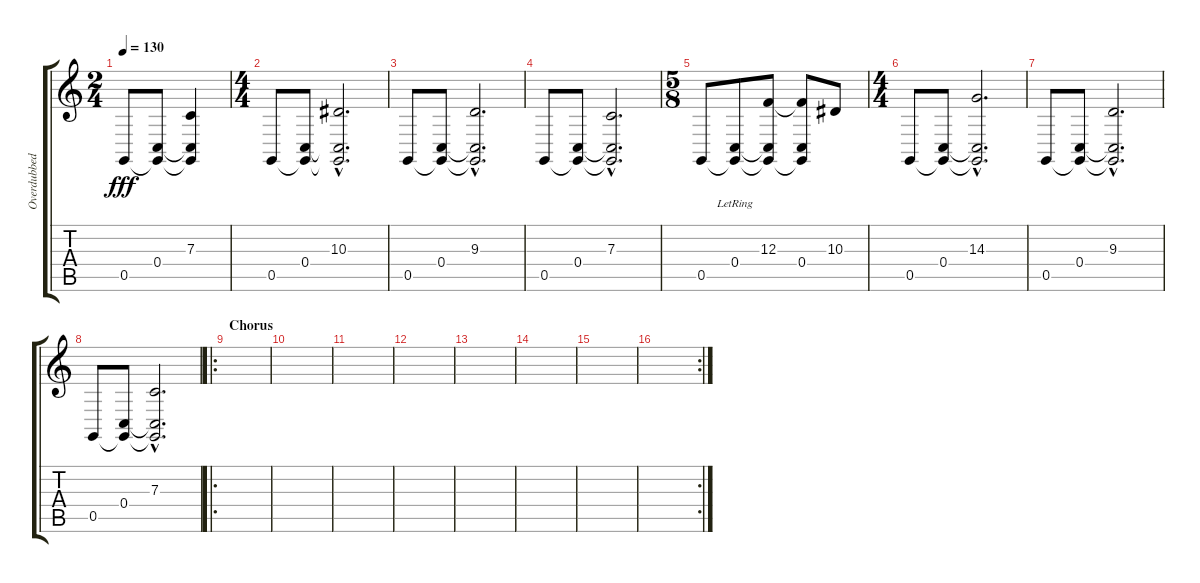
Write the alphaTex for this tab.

\track ("Overdubbed Stuff" "Overdubbed") {instrument acousticgrandpiano}
\staff {score tabs}
\tuning (D4 A3 F3 C3 G2 C2) {hide}
\ts (2 4)
\tempo 130
\clef g2
\ks c
0.5.8{dy fff} (0.4 0.5{t}).8 (7.3 0.4{t} 0.5{t}).4 |
\ts (4 4)
0.5.8 (0.4 0.5{t}).8 (10.3{hac} 0.4{hac t} 0.5{hac t}).2{d} |
0.5.8 (0.4 0.5{t}).8 (9.3{hac} 0.4{hac t} 0.5{hac t}).2{d} |
0.5.8 (0.4 0.5{t}).8 (7.3{hac} 0.4{hac t} 0.5{hac t}).2{d} |
\ts (5 8)
0.5.8 (0.4{lr} 0.5{t}).8 (12.3 0.4{t} 0.5{t}).8 (12.3{t} 0.4 0.5{t}).8 10.3.8 |
\ts (4 4)
0.5.8 (0.4 0.5{t}).8 (14.3{hac} 0.4{hac t} 0.5{hac t}).2{d} |
0.5.8 (0.4 0.5{t}).8 (9.3{hac} 0.4{hac t} 0.5{hac t}).2{d} |
0.5.8 (0.4 0.5{t}).8 (7.3{hac} 0.4{hac t} 0.5{hac t}).2{d} |
\ro
\section ("" "Chorus")
|
|
|
|
|
|
|
\rc 2
